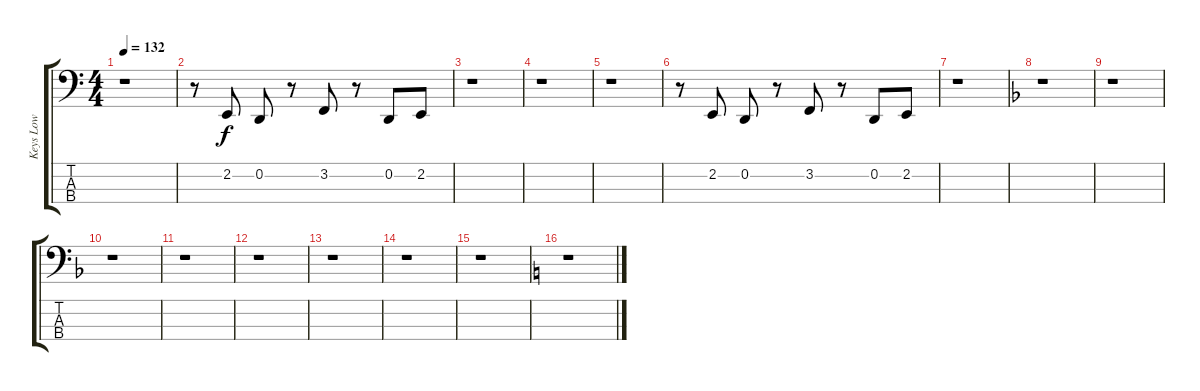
\track ("Keys Low" "Keys Low") {instrument acousticgrandpiano}
\staff {score tabs}
\tuning (G2 D2 A1 E1) {hide}
\ts (4 4)
\tempo 132
\clef f4
\ks aminor
r.1{dy f} |
r.8{instrument synthbass2} 2.2.8 0.2.8 r.8 3.2.8 r.8 0.2.8 2.2.8 |
r.1 |
r.1 |
r.1 |
r.8{instrument synthbass2} 2.2.8 0.2.8 r.8 3.2.8 r.8 0.2.8 2.2.8 |
r.1 |
\ks dminor
r.1 |
r.1 |
r.1 |
r.1 |
r.1 |
r.1 |
r.1 |
r.1 |
\ks aminor
r.1
